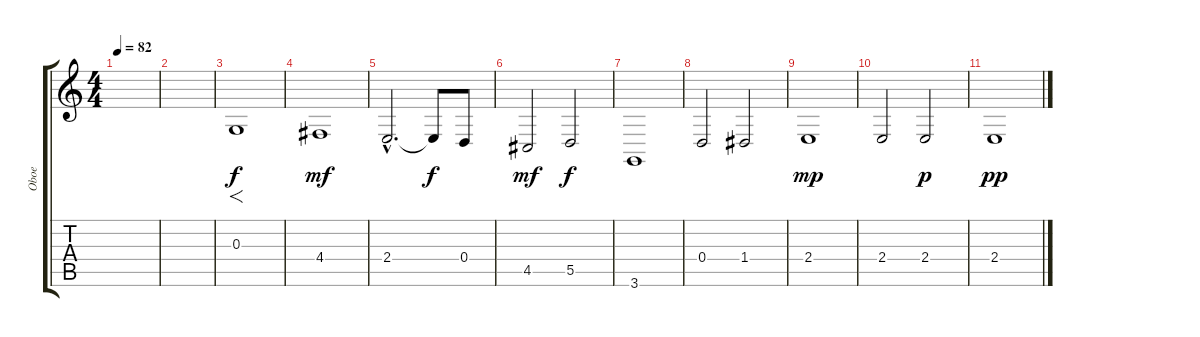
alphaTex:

\track ("Oboe" "Oboe") {instrument oboe}
\staff {score tabs}
\tuning (E4 B3 G3 D3 A2 E2) {hide}
\ts (4 4)
\tempo 82
\clef g2
\ks c
|
|
0.3.1{f dy f} |
4.4.1{dy mf} |
2.4{hac}.2{d} 2.4{t}.8{dy f} 0.4.8 |
4.5.2{dy mf} 5.5.2{dy f} |
3.6.1 |
0.4.2 1.4.2 |
2.4.1{dy mp} |
2.4.2 2.4.2{dy p} |
2.4.1{dy pp}
